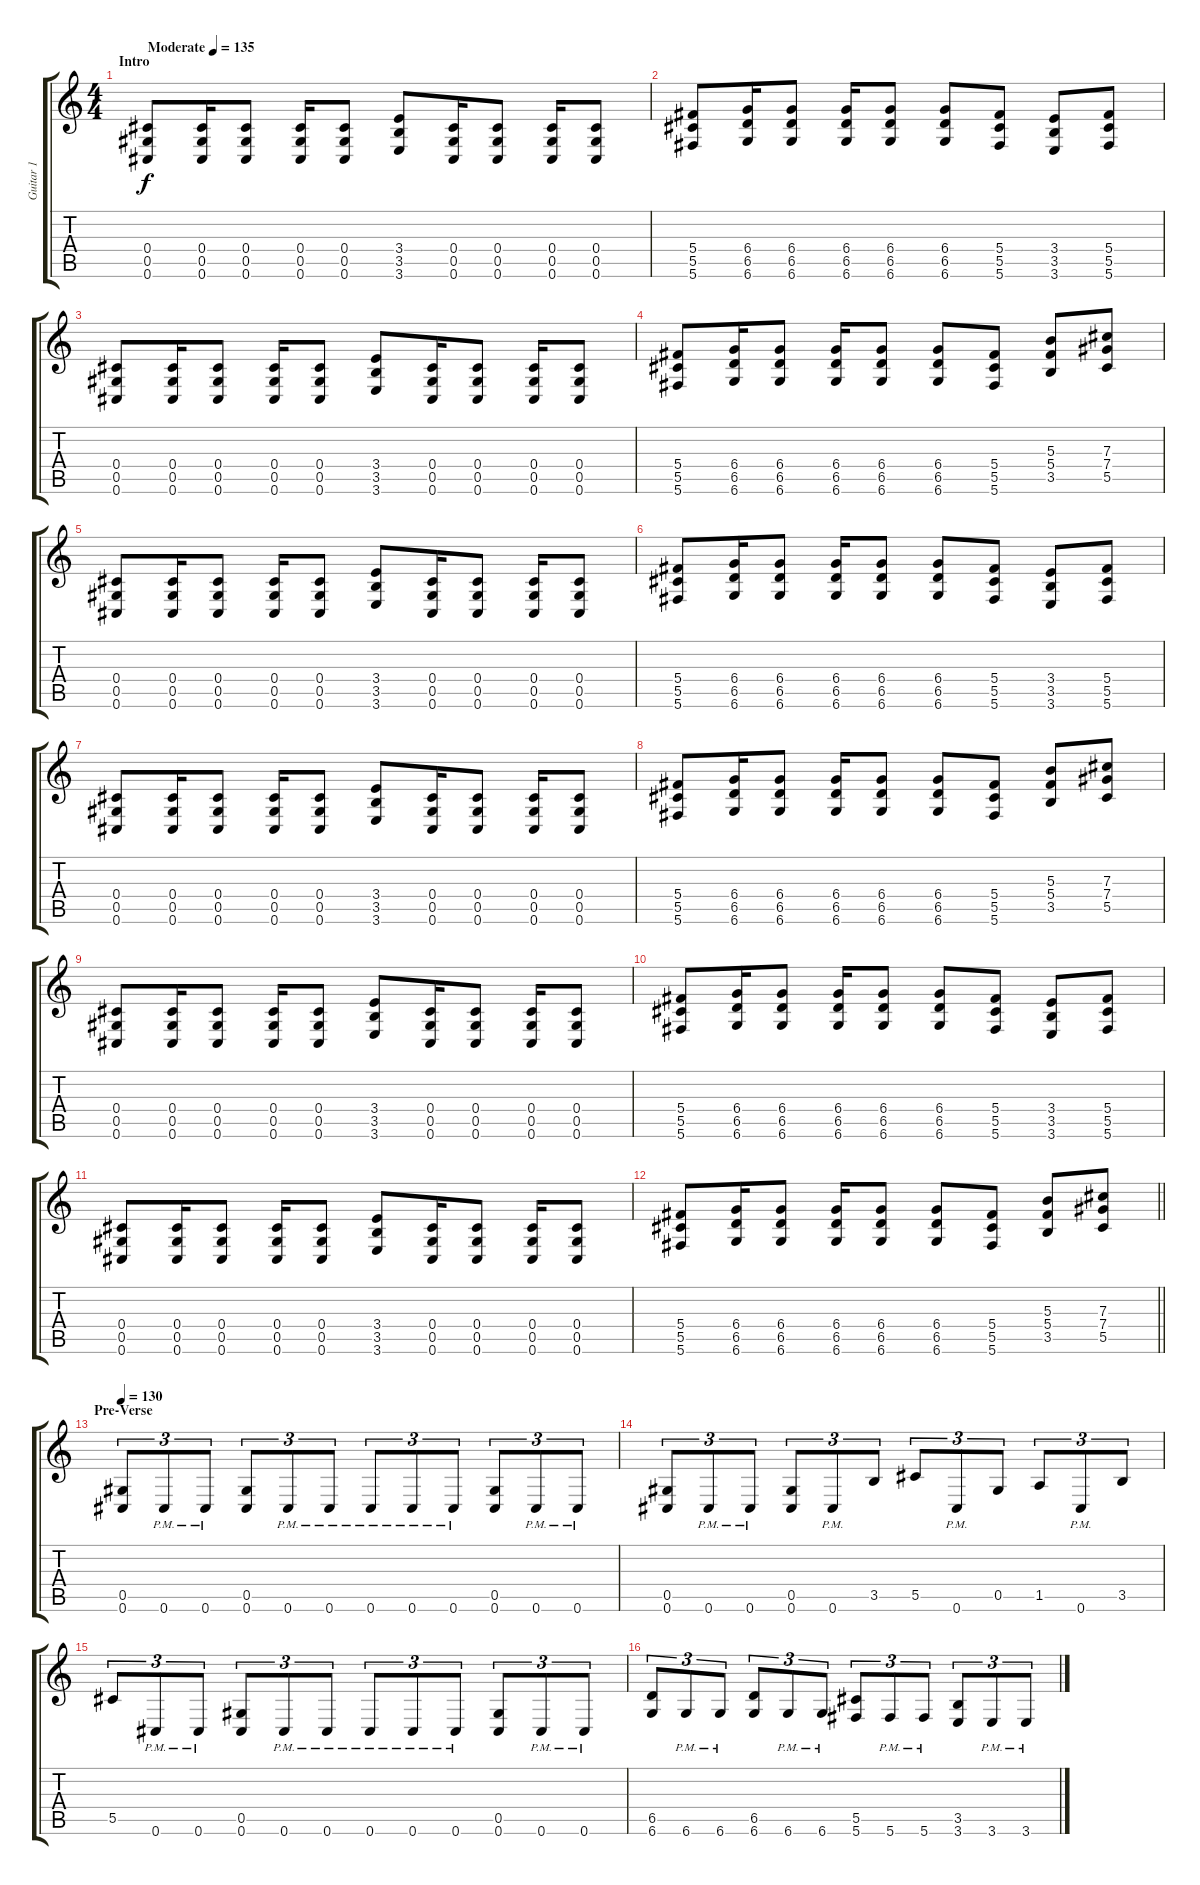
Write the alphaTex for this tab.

\track ("Guitar 1" "Guitar 1") {instrument overdrivenguitar}
\staff {score tabs}
\tuning (Eb4 Bb3 Gb3 Db3 Ab2 Db2) {hide}
\ts (4 4)
\section ("" "Intro")
\tempo (135 "Moderate")
\clef g2
\ks c
(0.4 0.5 0.6).8{dy f instrument overdrivenguitar} (0.4 0.5 0.6).16 (0.4 0.5 0.6).8 (0.4 0.5 0.6).16 (0.4 0.5 0.6).8 (3.4 3.5 3.6).8 (0.4 0.5 0.6).16 (0.4 0.5 0.6).8 (0.4 0.5 0.6).16 (0.4 0.5 0.6).8 |
(5.4 5.5 5.6).8 (6.4 6.5 6.6).16 (6.4 6.5 6.6).8 (6.4 6.5 6.6).16 (6.4 6.5 6.6).8 (6.4 6.5 6.6).8 (5.4 5.5 5.6).8 (3.4 3.5 3.6).8 (5.4 5.5 5.6).8 |
(0.4 0.5 0.6).8 (0.4 0.5 0.6).16 (0.4 0.5 0.6).8 (0.4 0.5 0.6).16 (0.4 0.5 0.6).8 (3.4 3.5 3.6).8 (0.4 0.5 0.6).16 (0.4 0.5 0.6).8 (0.4 0.5 0.6).16 (0.4 0.5 0.6).8 |
(5.4 5.5 5.6).8 (6.4 6.5 6.6).16 (6.4 6.5 6.6).8 (6.4 6.5 6.6).16 (6.4 6.5 6.6).8 (6.4 6.5 6.6).8 (5.4 5.5 5.6).8 (5.3 5.4 3.5).8 (7.3 7.4 5.5).8 |
(0.4 0.5 0.6).8 (0.4 0.5 0.6).16 (0.4 0.5 0.6).8 (0.4 0.5 0.6).16 (0.4 0.5 0.6).8 (3.4 3.5 3.6).8 (0.4 0.5 0.6).16 (0.4 0.5 0.6).8 (0.4 0.5 0.6).16 (0.4 0.5 0.6).8 |
(5.4 5.5 5.6).8 (6.4 6.5 6.6).16 (6.4 6.5 6.6).8 (6.4 6.5 6.6).16 (6.4 6.5 6.6).8 (6.4 6.5 6.6).8 (5.4 5.5 5.6).8 (3.4 3.5 3.6).8 (5.4 5.5 5.6).8 |
(0.4 0.5 0.6).8 (0.4 0.5 0.6).16 (0.4 0.5 0.6).8 (0.4 0.5 0.6).16 (0.4 0.5 0.6).8 (3.4 3.5 3.6).8 (0.4 0.5 0.6).16 (0.4 0.5 0.6).8 (0.4 0.5 0.6).16 (0.4 0.5 0.6).8 |
(5.4 5.5 5.6).8 (6.4 6.5 6.6).16 (6.4 6.5 6.6).8 (6.4 6.5 6.6).16 (6.4 6.5 6.6).8 (6.4 6.5 6.6).8 (5.4 5.5 5.6).8 (5.3 5.4 3.5).8 (7.3 7.4 5.5).8 |
(0.4 0.5 0.6).8 (0.4 0.5 0.6).16 (0.4 0.5 0.6).8 (0.4 0.5 0.6).16 (0.4 0.5 0.6).8 (3.4 3.5 3.6).8 (0.4 0.5 0.6).16 (0.4 0.5 0.6).8 (0.4 0.5 0.6).16 (0.4 0.5 0.6).8 |
(5.4 5.5 5.6).8 (6.4 6.5 6.6).16 (6.4 6.5 6.6).8 (6.4 6.5 6.6).16 (6.4 6.5 6.6).8 (6.4 6.5 6.6).8 (5.4 5.5 5.6).8 (3.4 3.5 3.6).8 (5.4 5.5 5.6).8 |
(0.4 0.5 0.6).8 (0.4 0.5 0.6).16 (0.4 0.5 0.6).8 (0.4 0.5 0.6).16 (0.4 0.5 0.6).8 (3.4 3.5 3.6).8 (0.4 0.5 0.6).16 (0.4 0.5 0.6).8 (0.4 0.5 0.6).16 (0.4 0.5 0.6).8 |
\barLineRight lightlight
(5.4 5.5 5.6).8 (6.4 6.5 6.6).16 (6.4 6.5 6.6).8 (6.4 6.5 6.6).16 (6.4 6.5 6.6).8 (6.4 6.5 6.6).8 (5.4 5.5 5.6).8 (5.3 5.4 3.5).8 (7.3 7.4 5.5).8 |
\section ("" "Pre-Verse")
\tempo 130
(0.5 0.6).8{tu (3 2)} 0.6{pm}.8{tu (3 2)} 0.6{pm}.8{tu (3 2)} (0.5 0.6).8{tu (3 2)} 0.6{pm}.8{tu (3 2)} 0.6{pm}.8{tu (3 2)} 0.6{pm}.8{tu (3 2)} 0.6{pm}.8{tu (3 2)} 0.6{pm}.8{tu (3 2)} (0.5 0.6).8{tu (3 2)} 0.6{pm}.8{tu (3 2)} 0.6{pm}.8{tu (3 2)} |
(0.5 0.6).8{tu (3 2)} 0.6{pm}.8{tu (3 2)} 0.6{pm}.8{tu (3 2)} (0.5 0.6).8{tu (3 2)} 0.6{pm}.8{tu (3 2)} 3.5.8{tu (3 2)} 5.5.8{tu (3 2)} 0.6{pm}.8{tu (3 2)} 0.5.8{tu (3 2)} 1.5.8{tu (3 2)} 0.6{pm}.8{tu (3 2)} 3.5.8{tu (3 2)} |
5.5.8{tu (3 2)} 0.6{pm}.8{tu (3 2)} 0.6{pm}.8{tu (3 2)} (0.5 0.6).8{tu (3 2)} 0.6{pm}.8{tu (3 2)} 0.6{pm}.8{tu (3 2)} 0.6{pm}.8{tu (3 2)} 0.6{pm}.8{tu (3 2)} 0.6{pm}.8{tu (3 2)} (0.5 0.6).8{tu (3 2)} 0.6{pm}.8{tu (3 2)} 0.6{pm}.8{tu (3 2)} |
(6.5 6.6).8{tu (3 2)} 6.6{pm}.8{tu (3 2)} 6.6{pm}.8{tu (3 2)} (6.5 6.6).8{tu (3 2)} 6.6{pm}.8{tu (3 2)} 6.6{pm}.8{tu (3 2)} (5.5 5.6).8{tu (3 2)} 5.6{pm}.8{tu (3 2)} 5.6{pm}.8{tu (3 2)} (3.5 3.6).8{tu (3 2)} 3.6{pm}.8{tu (3 2)} 3.6{pm}.8{tu (3 2)}
